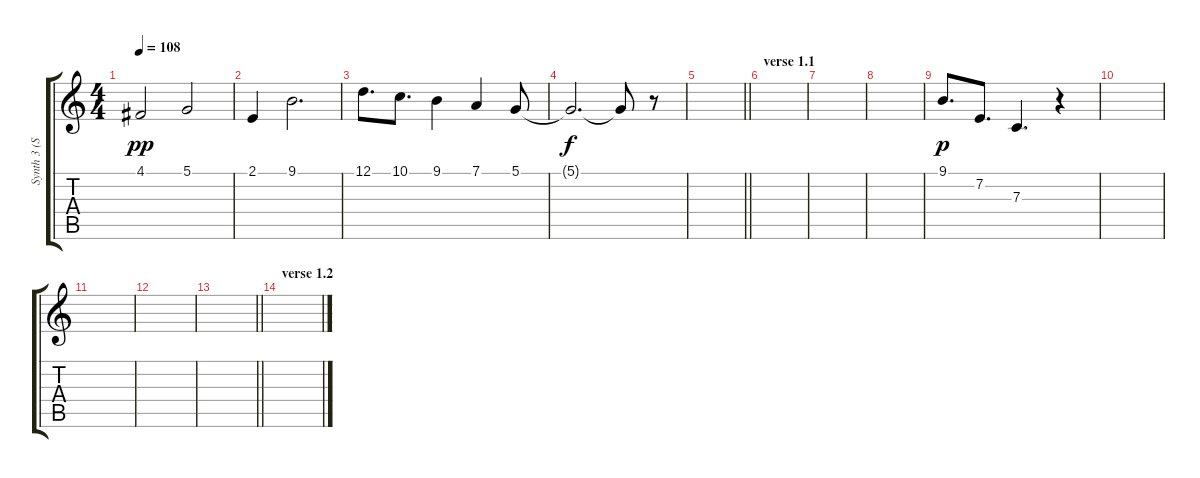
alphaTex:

\track ("Synth 3 (Semple)" "Synth 3 (S") {instrument musicbox}
\staff {score tabs}
\tuning (D4 A3 F3 C3 G2 C2) {hide}
\ts (4 4)
\tempo 108
\clef g2
\ks c
4.1.2{dy pp} 5.1.2 |
2.1.4 9.1.2{d} |
12.1.8{d} 10.1.8{d} 9.1.4 7.1.4 5.1.8{volume 5} |
5.1{t}.2{d dy f} 5.1{t}.8 r.8 |
\barLineRight lightlight
|
\section ("" "verse 1.1")
|
|
|
9.1.8{d dy p instrument musicbox} 7.2.8{d} 7.3.4{d} r.4 |
|
|
|
\barLineRight lightlight
|
\section ("" "verse 1.2")
